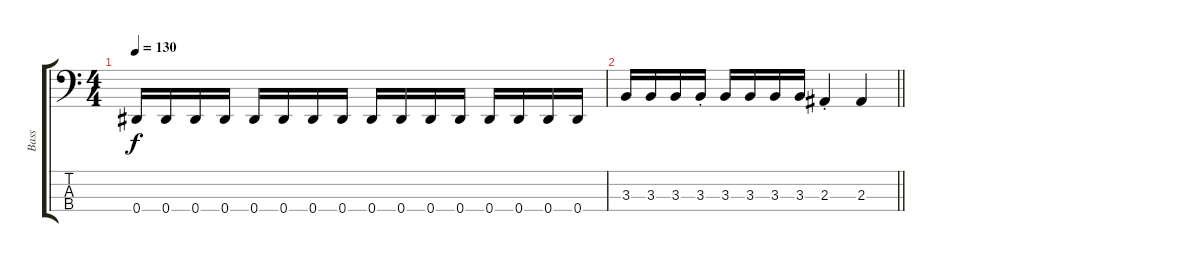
\track ("Bass" "Bass") {instrument electricbassfinger}
\staff {score tabs}
\tuning (Gb2 Db2 Ab1 Eb1) {hide}
\ts (4 4)
\tempo 130
\clef f4
\ks c
0.4.16{dy f} 0.4.16 0.4.16 0.4.16 0.4.16 0.4.16 0.4.16 0.4.16 0.4.16 0.4.16 0.4.16 0.4.16 0.4.16 0.4.16 0.4.16 0.4.16 |
\barLineRight lightlight
3.3.16 3.3.16 3.3.16 3.3{st}.16 3.3.16 3.3.16 3.3.16 3.3.16 2.3{st}.4 2.3.4
